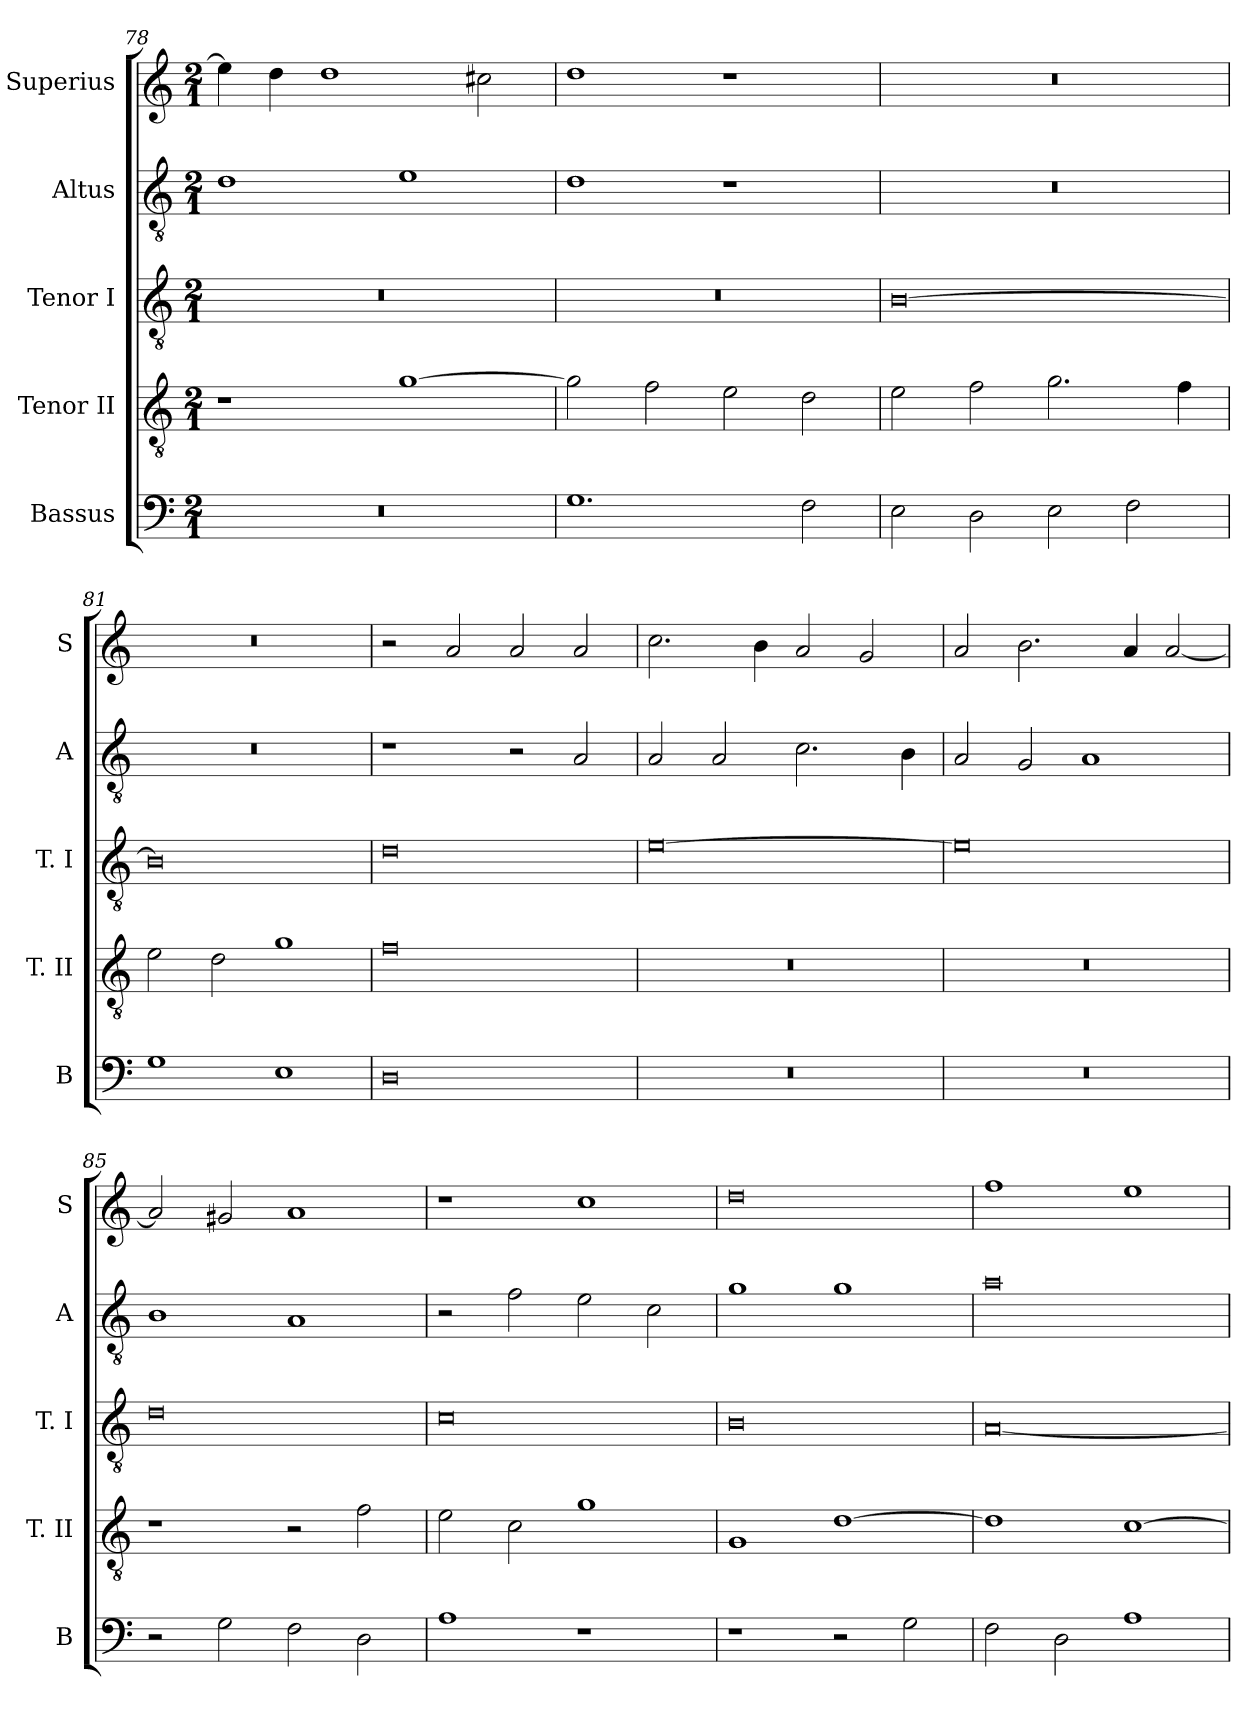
**kern	**kern	**kern	**kern	**kern
*part5	*part4	*part3	*part2	*part1
*staff5	*staff4	*staff3	*staff2	*staff1
*I"Bassus	*I"Tenor II	*I"Tenor I	*I"Altus	*I"Superius
*I'B	*I'T. II	*I'T. I	*I'A	*I'S
*clefF4	*clefGv2	*clefGv2	*clefGv2	*clefG2
*k[]	*k[]	*k[]	*k[]	*k[]
*C:	*C:	*C:	*C:	*C:
*M2/1	*M2/1	*M2/1	*M2/1	*M2/1
=78	=78	=78	=78	=78
0r	1r	0r	1d	4ee]
.	.	.	.	4dd
.	.	.	.	1dd
.	[1g	.	1e	.
.	.	.	.	2cc#X
=79	=79	=79	=79	=79
1.G	2g]	0r	1d	1dd
.	2f	.	.	.
.	2e	.	1r	1r
2F	2d	.	.	.
=80	=80	=80	=80	=80
2E	2e	[0B	0r	0r
2D	2f	.	.	.
2E	2.g	.	.	.
2F	.	.	.	.
.	4f	.	.	.
=81	=81	=81	=81	=81
1G	2e	0B]	0r	0r
.	2d	.	.	.
1E	1g	.	.	.
=82	=82	=82	=82	=82
0D	0f	0d	1r	2r
.	.	.	.	2a
.	.	.	2r	2a
.	.	.	2A	2a
=83	=83	=83	=83	=83
0r	0r	[0e	2A	2.cc
.	.	.	2A	.
.	.	.	.	4b
.	.	.	2.c	2a
.	.	.	.	2g
.	.	.	4B	.
=84	=84	=84	=84	=84
0r	0r	0e]	2A	2a
.	.	.	2G	2.b
.	.	.	1A	.
.	.	.	.	4a
.	.	.	.	[2a
=85	=85	=85	=85	=85
2r	1r	0d	1B	2a]
2G	.	.	.	2g#X
2F	2r	.	1A	1a
2D	2f	.	.	.
=86	=86	=86	=86	=86
1A	2e	0c	2r	1r
.	2c	.	2f	.
1r	1g	.	2e	1cc
.	.	.	2c	.
=87	=87	=87	=87	=87
1r	1G	0B	1g	0dd
2r	[1d	.	1g	.
2G	.	.	.	.
=88	=88	=88	=88	=88
2F	1d]	[0A	0a	1ff
2D	.	.	.	.
1A	[1c	.	.	1ee
=	=	=	=	=
*-	*-	*-	*-	*-
